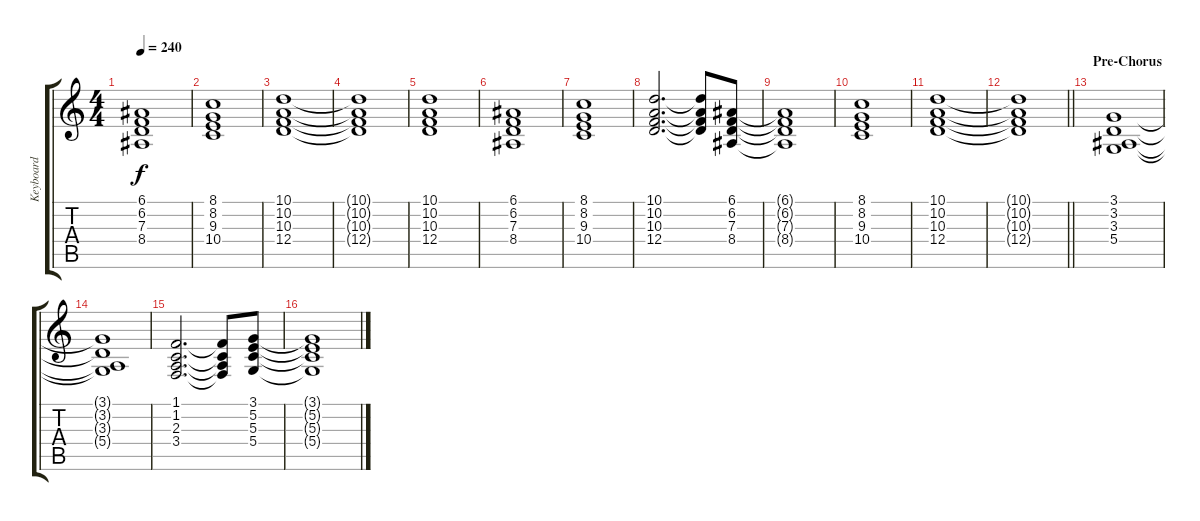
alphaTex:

\track ("Keyboard" "Keyboard") {instrument synthstrings1}
\staff {score tabs}
\tuning (E4 B3 G3 D3 A2 E2) {hide}
\ts (4 4)
\tempo 240
\clef g2
\ks c
(6.1 6.2 7.3 8.4).1{dy f} |
(8.1 8.2 9.3 10.4).1 |
(10.1 10.2 10.3 12.4).1 |
(10.1{t} 10.2{t} 10.3{t} 12.4{t}).1 |
(10.1 10.2 10.3 12.4).1 |
(6.1 6.2 7.3 8.4).1 |
(8.1 8.2 9.3 10.4).1 |
(10.1 10.2 10.3 12.4).2{d} (10.1{t} 10.2{t} 10.3{t} 12.4{t}).8 (6.1 6.2 7.3 8.4).8 |
(6.1{t} 6.2{t} 7.3{t} 8.4{t}).1 |
(8.1 8.2 9.3 10.4).1 |
(10.1 10.2 10.3 12.4).1 |
\barLineRight lightlight
(10.1{t} 10.2{t} 10.3{t} 12.4{t}).1 |
\section ("" "Pre-Chorus")
(3.1 3.2 3.3 5.4).1 |
(3.1{t} 3.2{t} 3.3{t} 5.4{t}).1 |
(1.1 1.2 2.3 3.4).2{d} (1.1{t} 1.2{t} 2.3{t} 3.4{t}).8 (3.1 5.2 5.3 5.4).8 |
(3.1{t} 5.2{t} 5.3{t} 5.4{t}).1
